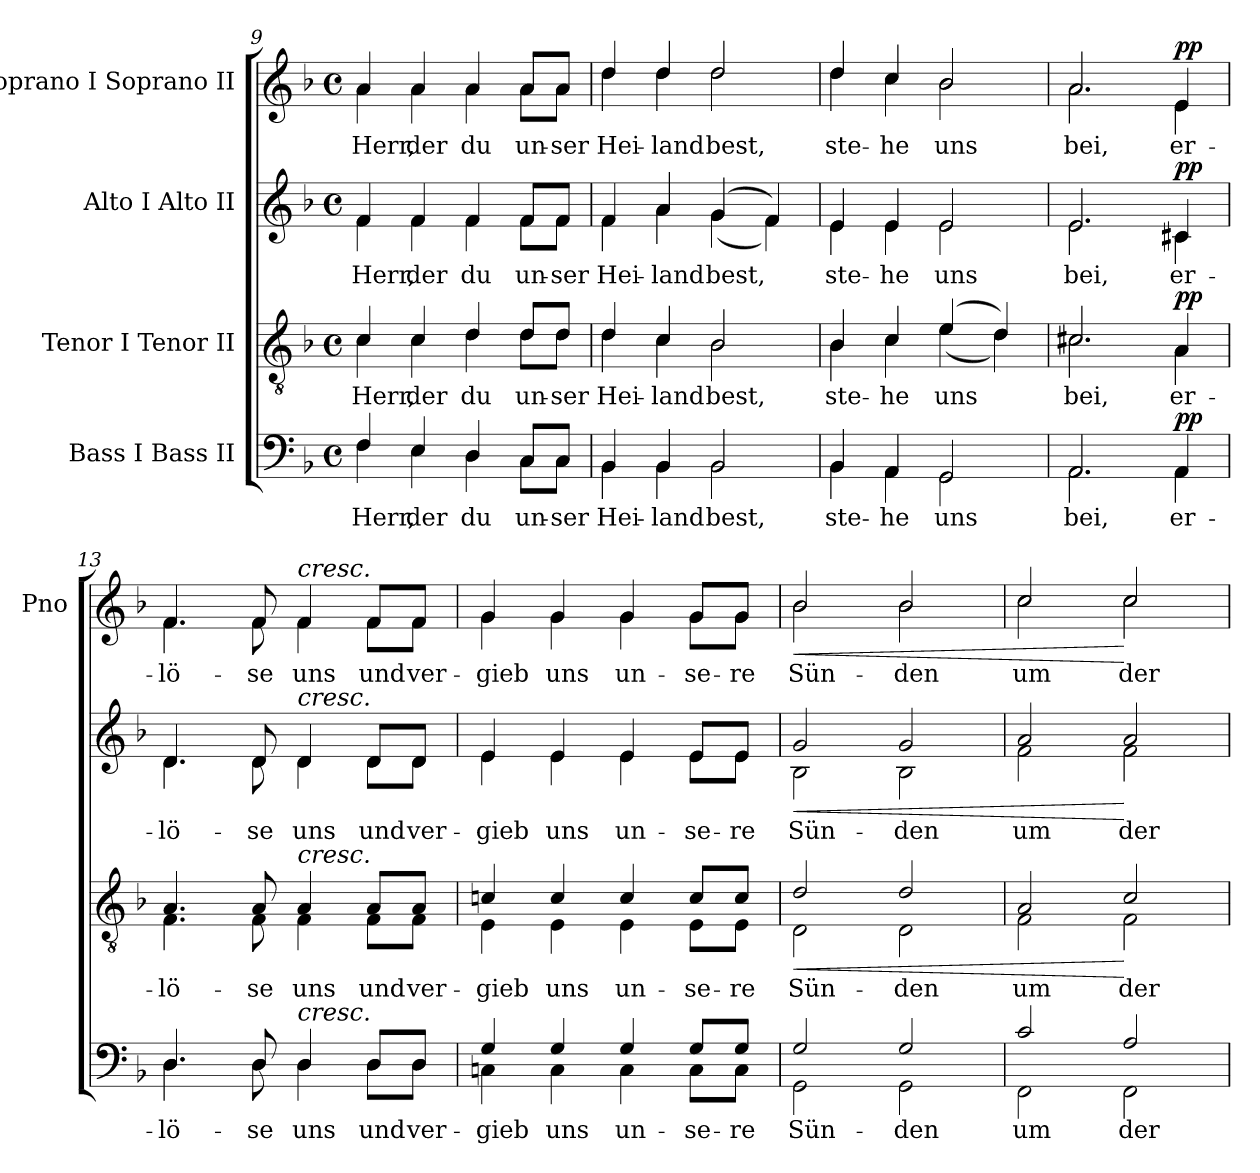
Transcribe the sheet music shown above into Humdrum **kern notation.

**kern	**text	**dynam	**kern	**text	**dynam	**kern	**text	**dynam	**kern	**text	**dynam
*part4	*part4	*part4	*part3	*part3	*part3	*part2	*part2	*part2	*part1	*part1	*part1
*staff4	*staff4	*staff4	*staff3	*staff3	*staff3	*staff2	*staff2	*staff2	*staff1	*staff1	*staff1
*I"Bass I Bass II	*	*	*I"Tenor I Tenor II	*	*	*I"Alto I Alto II	*	*	*I"Soprano I Soprano II	*	*
*	*	*	*	*	*	*	*	*	*I'Pno	*	*
*clefF4	*	*	*clefGv2	*	*	*clefG2	*	*	*clefG2	*	*
*k[b-]	*	*	*k[b-]	*	*	*k[b-]	*	*	*k[b-]	*	*
*d:	*	*	*d:	*	*	*d:	*	*	*d:	*	*
*M4/4	*	*	*M4/4	*	*	*M4/4	*	*	*M4/4	*	*
*met(c)	*	*	*met(c)	*	*	*met(c)	*	*	*met(c)	*	*
=9	=9	=9	=9	=9	=9	=9	=9	=9	=9	=9	=9
*^	*	*	*	*	*	*	*	*	*	*	*
!	!	!LO:LY:b	!	!	!LO:LY:b	!	!	!LO:LY:b	!	!	!LO:LY:b	!
*	*	*	*	*^	*	*	*^	*	*	*^	*	*
4F/	4F\	Herr,	.	4c/	4c\	Herr,	.	4f/	4f\	Herr,	.	4a/	4a\	Herr,	.
!	!	!LO:LY:b	!	!	!	!LO:LY:b	!	!	!	!LO:LY:b	!	!	!	!LO:LY:b	!
4E/	4E\	der	.	4c/	4c\	der	.	4f/	4f\	der	.	4a/	4a\	der	.
!	!	!LO:LY:b	!	!	!	!LO:LY:b	!	!	!	!LO:LY:b	!	!	!	!LO:LY:b	!
4D/	4D\	du	.	4d/	4d\	du	.	4f/	4f\	du	.	4a/	4a\	du	.
!	!	!LO:LY:b	!	!	!	!LO:LY:b	!	!	!	!LO:LY:b	!	!	!	!LO:LY:b	!
8C/L	8C\L	un-	.	8d/L	8d\L	un-	.	8f/L	8f\L	un-	.	8a/L	8a\L	un-	.
!	!	!LO:LY:b	!	!	!	!LO:LY:b	!	!	!	!LO:LY:b	!	!	!	!LO:LY:b	!
8C/J	8C\J	-ser	.	8d/J	8d\J	-ser	.	8f/J	8f\J	-ser	.	8a/J	8a\J	-ser	.
=10	=10	=10	=10	=10	=10	=10	=10	=10	=10	=10	=10	=10	=10	=10	=10
!	!	!LO:LY:b	!	!	!	!LO:LY:b	!	!	!	!LO:LY:b	!	!	!	!LO:LY:b	!
4BB-/	4BB-\	Hei-	.	4d/	4d\	Hei-	.	4f/	4f\	Hei-	.	4dd/	4dd\	Hei-	.
!	!	!LO:LY:b	!	!	!	!LO:LY:b	!	!	!	!LO:LY:b	!	!	!	!LO:LY:b	!
4BB-/	4BB-\	-land	.	4c/	4c\	-land	.	4a/	4a\	-land	.	4dd/	4dd\	-land	.
!	!	!LO:LY:b	!	!	!	!LO:LY:b	!	!	!	!LO:LY:b	!	!	!	!LO:LY:b	!
2BB-/	2BB-\	best,	.	2B-/	2B-\	best,	.	(>4g/	(<4g\	best,	.	2dd/	2dd\	best,	.
.	.	.	.	.	.	.	.	4f/)	4f\)	.	.	.	.	.	.
=11	=11	=11	=11	=11	=11	=11	=11	=11	=11	=11	=11	=11	=11	=11	=11
!	!	!LO:LY:b	!	!	!	!LO:LY:b	!	!	!	!LO:LY:b	!	!	!	!LO:LY:b	!
4BB-/	4BB-\	ste-	.	4B-/	4B-\	ste-	.	4e/	4e\	ste-	.	4dd/	4dd\	ste-	.
!	!	!LO:LY:b	!	!	!	!LO:LY:b	!	!	!	!LO:LY:b	!	!	!	!LO:LY:b	!
4AA/	4AA\	-he	.	4c/	4c\	-he	.	4e/	4e\	-he	.	4cc/	4cc\	-he	.
!	!	!LO:LY:b	!	!	!	!LO:LY:b	!	!	!	!LO:LY:b	!	!	!	!LO:LY:b	!
2GG/	2GG\	uns	.	(>4e/	(<4e\	uns	.	2e/	2e\	uns	.	2b-/	2b-\	uns	.
.	.	.	.	4d/)	4d\)	.	.	.	.	.	.	.	.	.	.
=12	=12	=12	=12	=12	=12	=12	=12	=12	=12	=12	=12	=12	=12	=12	=12
!	!	!LO:LY:b	!	!	!	!LO:LY:b	!	!	!	!LO:LY:b	!	!	!	!LO:LY:b	!
2.AA/	2.AA\	bei,	.	2.c#X/	2.c#\	bei,	.	2.e/	2.e\	bei,	.	2.a/	2.a\	bei,	.
!	!	!LO:LY:b	!LO:DY:a	!	!	!LO:LY:b	!LO:DY:a	!	!	!LO:LY:b	!LO:DY:a	!	!	!LO:LY:b	!LO:DY:a
4AA/	4AA\	er-	pp	4A/	4A\	er-	pp	4c#X/	4c#\	er-	pp	4e/	4e\	er-	pp
!!LO:PB:g=z	!!
=13	=13	=13	=13	=13	=13	=13	=13	=13	=13	=13	=13	=13	=13	=13	=13
!	!	!LO:LY:b	!	!	!	!LO:LY:b	!	!	!	!LO:LY:b	!	!	!	!LO:LY:b	!
4.D/	4.D\	­lö-	.	4.A/	4.F\	­lö-	.	4.d/	4.d\	­lö-	.	4.f/	4.f\	­lö-	.
!	!	!LO:LY:b	!	!	!	!LO:LY:b	!	!	!	!LO:LY:b	!	!	!	!LO:LY:b	!
8D/	8D\	-se	.	8A/	8F\	-se	.	8d/	8d\	-se	.	8f/	8f\	-se	.
!	!	!	!	!	!	!	!	!	!	!	!	!LO:TX:a:i:t=cresc.	!	!	!
!	!	!	!	!	!	!	!	!LO:TX:a:i:t=cresc.	!	!	!	!	!	!	!
!	!	!	!	!LO:TX:a:i:t=cresc.	!	!	!	!	!	!	!	!	!	!	!
!LO:TX:a:i:t=cresc.	!	!	!	!	!	!	!	!	!	!	!	!	!	!	!
!	!	!LO:LY:b	!	!	!	!LO:LY:b	!	!	!	!LO:LY:b	!	!	!	!LO:LY:b	!
4D/	4D\	uns	.	4A/	4F\	uns	.	4d/	4d\	uns	.	4f/	4f\	uns	.
!	!	!LO:LY:b	!	!	!	!LO:LY:b	!	!	!	!LO:LY:b	!	!	!	!LO:LY:b	!
8D/L	8D\L	und	.	8A/L	8F\L	und	.	8d/L	8d\L	und	.	8f/L	8f\L	und	.
!	!	!LO:LY:b	!	!	!	!LO:LY:b	!	!	!	!LO:LY:b	!	!	!	!LO:LY:b	!
8D/J	8D\J	ver-	.	8A/J	8F\J	ver-	.	8d/J	8d\J	ver-	.	8f/J	8f\J	ver-	.
=14	=14	=14	=14	=14	=14	=14	=14	=14	=14	=14	=14	=14	=14	=14	=14
!	!	!LO:LY:b	!	!	!	!LO:LY:b	!	!	!	!LO:LY:b	!	!	!	!LO:LY:b	!
4G/	4Cn\	-gieb	.	4cn/	4E\	-gieb	.	4e/	4e\	-gieb	.	4g/	4g\	-gieb	.
!	!	!LO:LY:b	!	!	!	!LO:LY:b	!	!	!	!LO:LY:b	!	!	!	!LO:LY:b	!
4G/	4C\	uns	.	4c/	4E\	uns	.	4e/	4e\	uns	.	4g/	4g\	uns	.
!	!	!LO:LY:b	!	!	!	!LO:LY:b	!	!	!	!LO:LY:b	!	!	!	!LO:LY:b	!
4G/	4C\	un-	.	4c/	4E\	un-	.	4e/	4e\	un-	.	4g/	4g\	un-	.
!	!	!LO:LY:b	!	!	!	!LO:LY:b	!	!	!	!LO:LY:b	!	!	!	!LO:LY:b	!
8G/L	8C\L	-se-	.	8c/L	8E\L	-se-	.	8e/L	8e\L	-se-	.	8g/L	8g\L	-se-	.
!	!	!LO:LY:b	!	!	!	!LO:LY:b	!	!	!	!LO:LY:b	!	!	!	!LO:LY:b	!
8G/J	8C\J	-re	.	8c/J	8E\J	-re	.	8e/J	8e\J	-re	.	8g/J	8g\J	-re	.
=15	=15	=15	=15	=15	=15	=15	=15	=15	=15	=15	=15	=15	=15	=15	=15
!	!	!LO:LY:b	!	!	!	!LO:LY:b	!LO:HP:b	!	!	!LO:LY:b	!LO:HP:b	!	!	!LO:LY:b	!LO:HP:b
2G/	2GG\	Sün-	.	2d/	2D\	Sün-	<	2g/	2B-\	Sün-	<	2b-/	2b-\	Sün-	<
!	!	!LO:LY:b	!	!	!	!LO:LY:b	!	!	!	!LO:LY:b	!	!	!	!LO:LY:b	!
2G/	2GG\	-den	.	2d/	2D\	-den	.	2g/	2B-\	-den	.	2b-/	2b-\	-den	.
=16	=16	=16	=16	=16	=16	=16	=16	=16	=16	=16	=16	=16	=16	=16	=16
!	!	!LO:LY:b	!	!	!	!LO:LY:b	!	!	!	!LO:LY:b	!	!	!	!LO:LY:b	!
2c/	2FF\	um	.	2A/	2F\	um	.	2a/	2f\	um	.	2cc/	2cc\	um	.
!	!	!LO:LY:b	!	!	!	!LO:LY:b	!	!	!	!LO:LY:b	!	!	!	!LO:LY:b	!
2A/	2FF\	der	.	2c/	2F\	der	[	2a/	2f\	der	[	2cc/	2cc\	der	[
*v	*v	*	*	*	*	*	*	*v	*v	*	*	*v	*v	*	*
*	*	*	*v	*v	*	*	*	*	*	*	*	*
=	=	=	=	=	=	=	=	=	=	=	=
*-	*-	*-	*-	*-	*-	*-	*-	*-	*-	*-	*-
